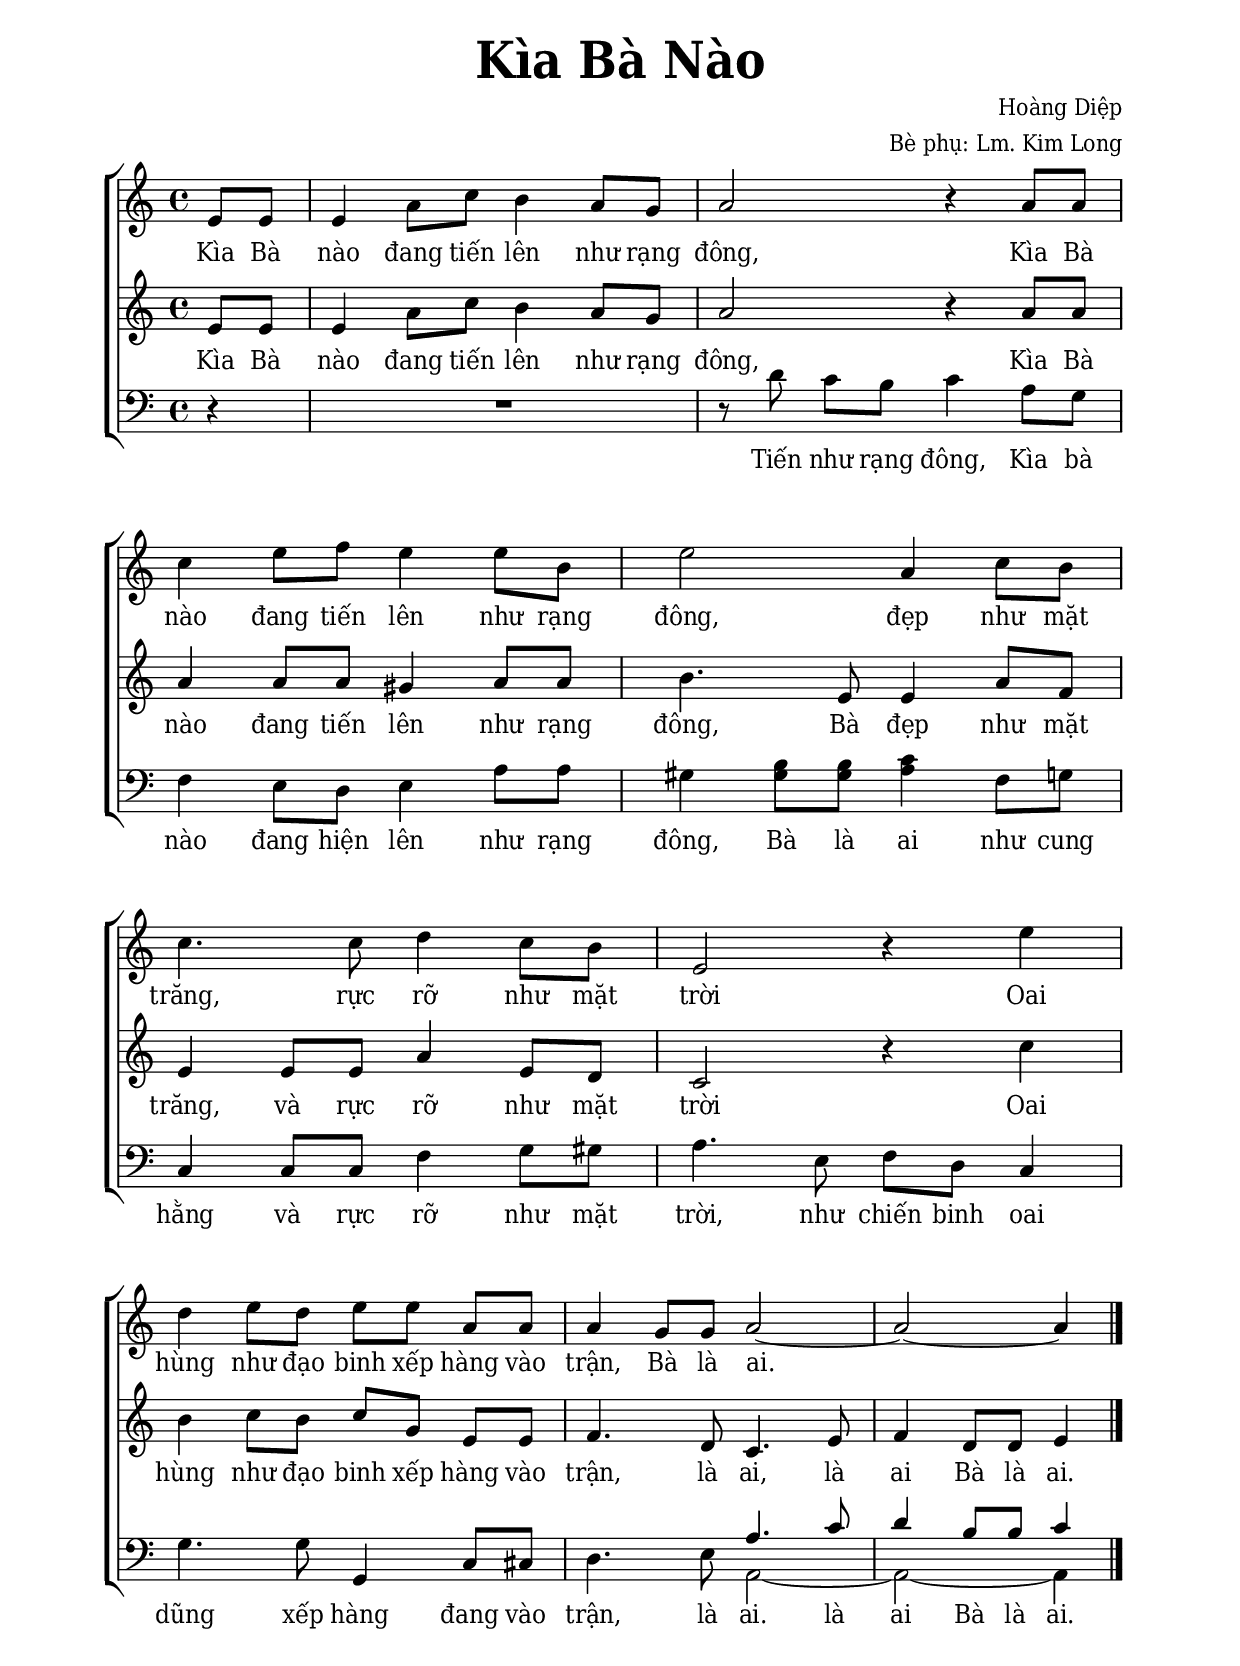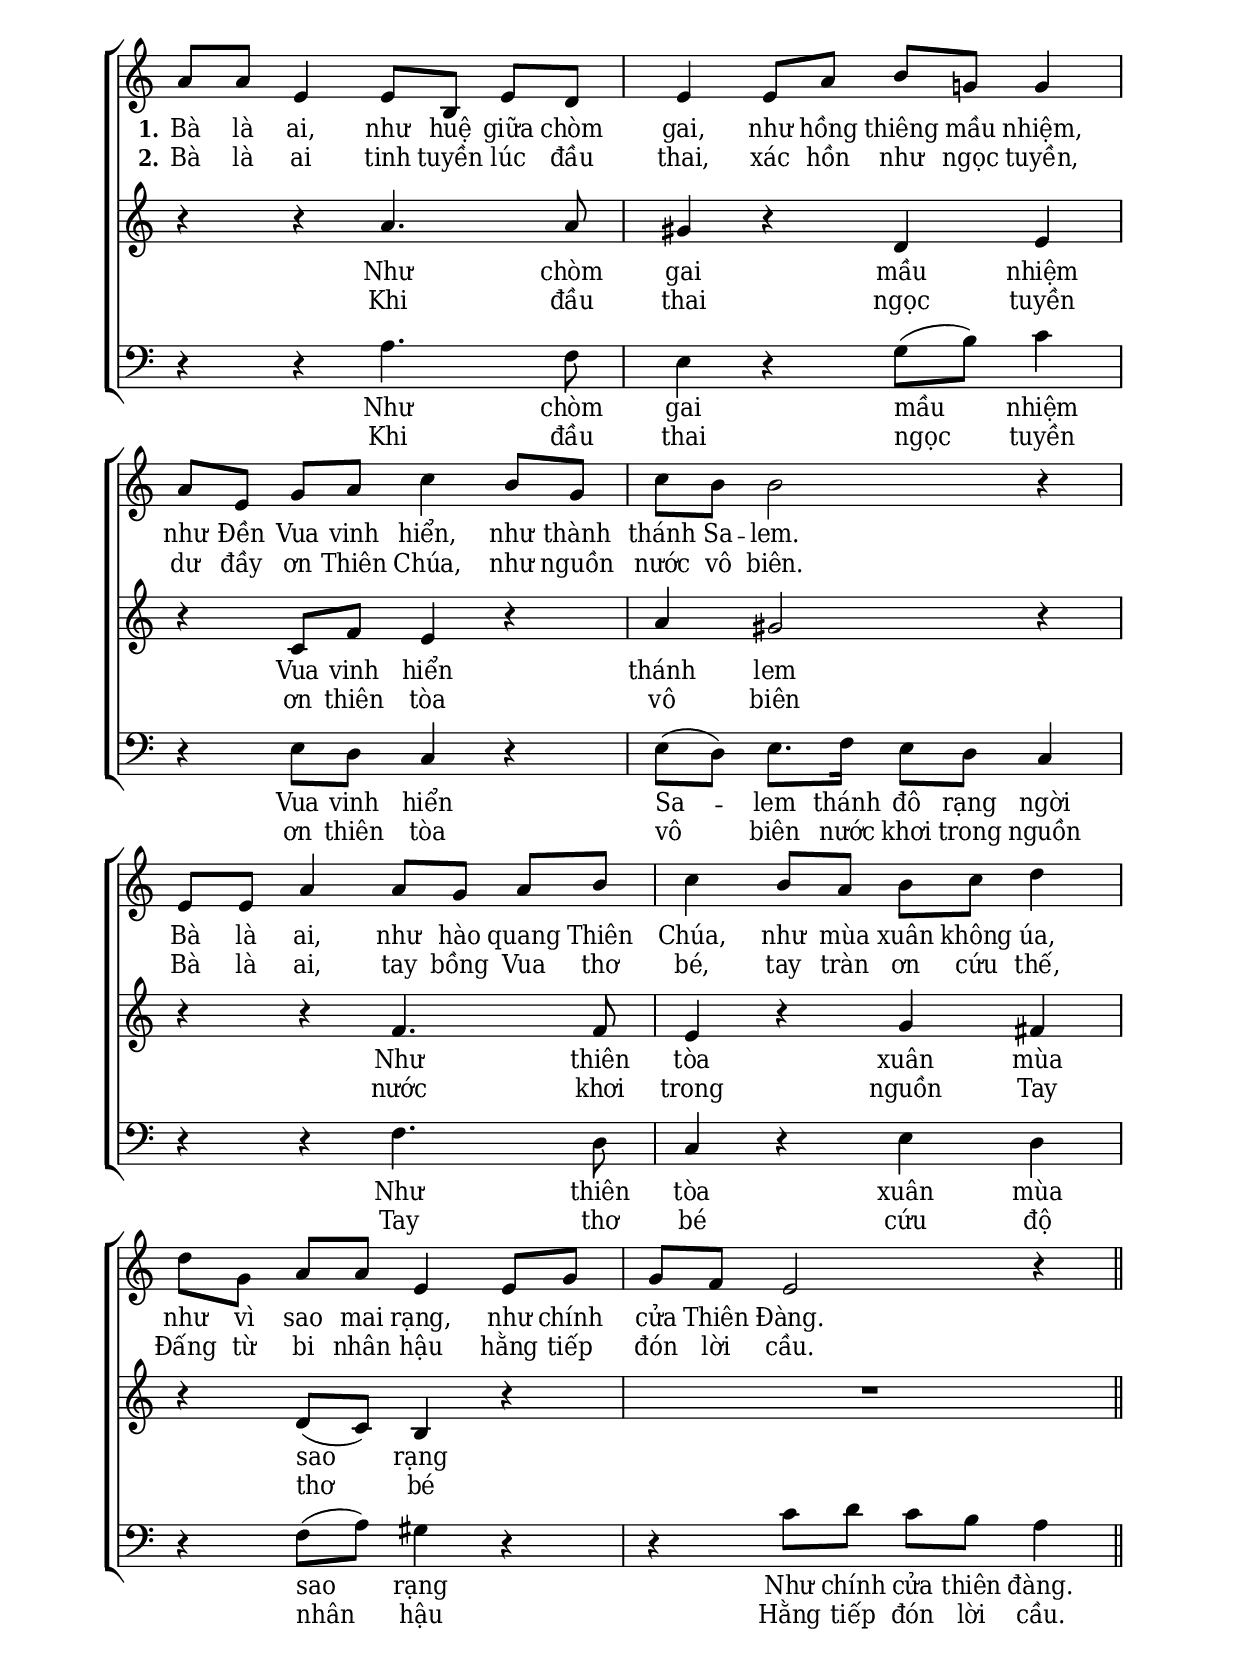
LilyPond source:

% Cài đặt chung
\version "2.22.1"
\include "english.ly"

\header {
  title = \markup { \fontsize #3 "Kìa Bà Nào" }
  composer = "Hoàng Diệp"
  arranger = "Bè phụ: Lm. Kim Long"
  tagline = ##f
}

% Nhạc
nhacDiepKhucSop = \relative c' {
  \partial 4 e8 e |
  e4 a8 c b4 a8 g |
  a2 r4 a8 a |
  c4 e8 f e4 e8 b |
  e2 a,4 c8 b |
  c4. c8 d4 c8 b |
  e,2 r4 e' |
  d4 e8 d e e a, a |
  a4 g8 g a2 ~ |
  \partial 2. a ~ a4 \bar "|." \break
  
  a8 a e4 e8 b e d |
  e4 e8 a b g! g4 |
  a8 e g a c4 b8 g |
  c b b2 r4 |
  e,8 e a4 a8 g a b |
  c4 b8 a b c d4 |
  d8 g, a a e4 e8 g |
  g f e2 r4 \bar "||"
}

nhacDiepKhucAlto = \relative c' {
  e8 e |
  e4 a8 c b4 a8 g |
  a2 r4 a8 a |
  a4 a8 a gs4 a8 a |
  b4. e,8 e4 a8 f |
  e4 e8 e a4 e8 d |
  c2 r4 c' |
  b4 c8 b c g e e |
  f4. d8 c4. e8 |
  f4 d8 d e4 
  
  r4 r a4. a8 |
  gs4 r d e |
  r c8 f e4 r |
  a gs2 r4 |
  r r f4. f8 |
  e4 r g fs |
  r d8 (c) b4 r |
  R1
}

nhacDiepKhucBas = \relative c' {
  r4 |
  R1
  r8 d c b c4 a8 g |
  f4 e8 d e4 a8 a |
  gs4 <b gs>8 <b gs> <c a>4 f,8 g! |
  c,4 c8 c f4 g8 gs |
  a4. e8 f d c4 |
  g'4. g8 g,4 c8 cs |
  d4. e8
  <<
    {
      \voiceOne
      a4. c8 |
      d4 b8 b c4
    }
    \new Voice = "splitpart" {
      \voiceTwo
      a,2 ~ |
      a ~ a4
    }
  >>
  \oneVoice
  
  r4 r a'4. f8 |
  e4 r g8 (b) c4 |
  r4 e,8 d c4 r |
  e8 (d) e8. f16 e8 d c4 |
  r4 r f4. d8 |
  c4 r e d |
  r f8 (a) gs4 r |
  r c8 d c b a4
}

% Lời
loiPhienKhucSopMot = \lyricmode {
  Kìa Bà nào đang tiến lên như rạng đông,
  Kìa Bà nào đang tiến lên như rạng đông,
  đẹp như mặt trăng,
  rực rỡ như mặt trời
  Oai hùng như đạo binh xếp hàng vào trận,
  Bà là ai.
  
  \set stanza = "1."
  Bà là ai, như huệ giữa chòm gai,
  như hồng thiêng mầu nhiệm,
  như Đền Vua vinh hiển,
  như thành thánh Sa -- lem.
  Bà là ai, như hào quang Thiên Chúa,
  như mùa xuân không úa,
  như vì sao mai rạng,
  như chính cửa Thiên Đàng.
}

loiPhienKhucSopHai = \lyricmode {
  \repeat unfold 39 { _ }
  \set stanza = "2."
  Bà là ai tinh tuyền lúc đầu thai,
  xác hồn như ngọc tuyền,
  dư đầy ơn Thiên Chúa,
  như nguồn nước vô biên.
  Bà là ai, tay bồng Vua thơ bé,
  tay tràn ơn cứu thế,
  Đấng từ bi nhân hậu
  hằng tiếp đón lời cầu.
}

loiPhienKhucAltoMot = \lyricmode {
  Kìa Bà nào đang tiến lên như rạng đông,
  Kìa Bà nào đang tiến lên như rạng đông,
  Bà đẹp như mặt trăng,
  và rực rỡ như mặt trời
  Oai hùng như đạo binh xếp hàng vào trận,
  là ai, là ai
  Bà là ai.
  
  Như chòm gai
  mầu nhiệm
  Vua vinh hiển
  thánh lem
  Như thiên tòa
  xuân mùa
  sao rạng
  Như chính cửa thiên đàng.
}

loiPhienKhucAltoHai = \lyricmode {
  \repeat unfold 45 { _ }
  Khi đầu thai
  ngọc tuyền
  ơn thiên tòa
  vô biên nước khơi trong nguồn
  Tay thơ bé
  cứu độ
  nhân hậu
  Hằng tiếp đón lời cầu.
}

loiPhienKhucBasMot = \lyricmode {
  Tiến như rạng đông,
  Kìa bà nào đang hiện lên như rạng đông,
  Bà là ai như cung hằng
  và rực rỡ như mặt trời,
  như chiến binh oai dũng
  xếp hàng đang vào trận, là ai.
  là ai Bà là ai.
  
  Như chòm gai
  mầu nhiệm
  Vua vinh hiển
  Sa -- lem thánh đô rạng ngời
  Như thiên tòa
  xuân mùa
  sao rạng
  Như chính cửa thiên đàng.
}

loiPhienKhucBasHai = \lyricmode {
  \repeat unfold 42 { _ }
  Khi đầu thai
  ngọc tuyền
  ơn thiên tòa
  vô biên nước khơi trong nguồn
  Tay thơ bé
  cứu độ
  nhân hậu
  Hằng tiếp đón lời cầu.
}


% Dàn trang
\paper {
  #(set-paper-size "a4")
  top-margin = 12\mm
  bottom-margin = 12\mm
  left-margin = 20\mm
  right-margin = 20\mm
  indent = #0
  #(define fonts
    (make-pango-font-tree
      "Deja Vu Serif Condensed"
      "Deja Vu Serif Condensed"
      "Deja Vu Serif Condensed"
      (/ 20 20)))
  print-page-number = #f
  page-count = #2
}

TongNhip = {
  \key c \major \time 4/4
  \set Timing.beamExceptions = #'()
  \set Timing.baseMoment = #(ly:make-moment 1/4)
  \set Timing.beatStructure = #'(1 1 1 1)
}

% Đổi kích thước nốt cho bè phụ
notBePhu =
#(define-music-function (font-size music) (number? ly:music?)
   (for-some-music
     (lambda (m)
       (if (music-is-of-type? m 'rhythmic-event)
           (begin
             (set! (ly:music-property m 'tweaks)
                   (cons `(font-size . ,font-size)
                         (ly:music-property m 'tweaks)))
             #t)
           #f))
     music)
   music)

\score {
  \new ChoirStaff <<
    \new Staff <<
        \clef treble
        \new Voice = beSop {
          \TongNhip \nhacDiepKhucSop
        }
      \new Lyrics \lyricsto beSop \loiPhienKhucSopMot
      \new Lyrics \lyricsto beSop \loiPhienKhucSopHai
    >>
    \new Staff <<
        \clef treble
        \new Voice = beAlto {
          \TongNhip \nhacDiepKhucAlto
        }
      \new Lyrics \lyricsto beAlto \loiPhienKhucAltoMot
      \new Lyrics \lyricsto beAlto \loiPhienKhucAltoHai
    >>
    \new Staff <<
        \clef "bass"
        \new Voice = beBas {
          \TongNhip \nhacDiepKhucBas
        }
      \new Lyrics \lyricsto beBas \loiPhienKhucBasMot
      \new Lyrics \lyricsto beBas \loiPhienKhucBasHai
    >>
  >>
  \layout {
    \override Lyrics.LyricSpace.minimum-distance = #0.6
    \override LyricHyphen.minimum-distance = #0.6
    \override Score.BarNumber.break-visibility = ##(#f #f #f)
    \override Score.SpacingSpanner.uniform-stretching = ##t
  }
}